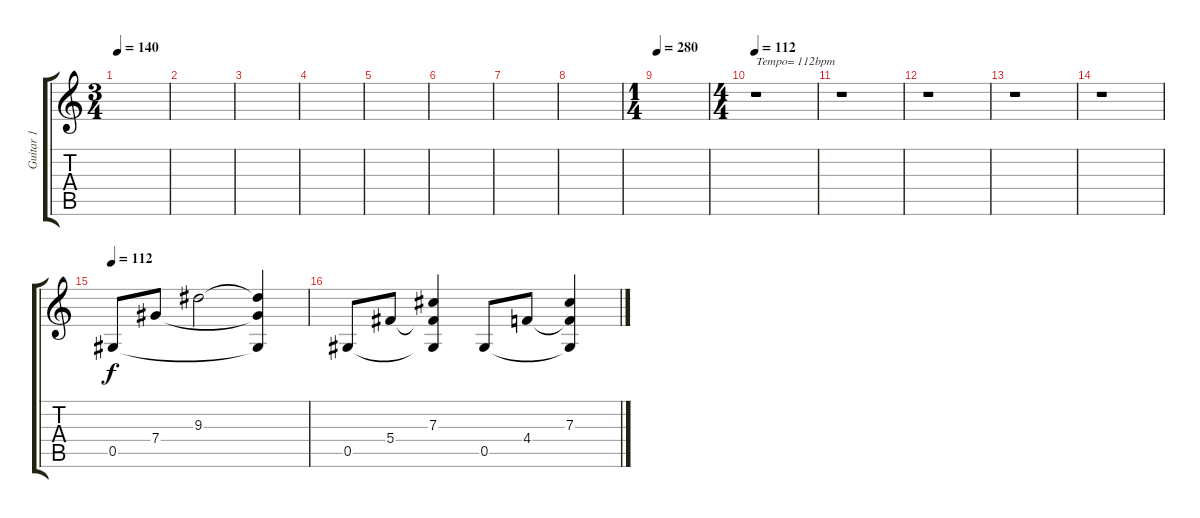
\track ("Guitar 1" "Guitar 1") {instrument acousticguitarsteel}
\staff {score tabs}
\tuning (Eb4 Bb3 Gb3 Db3 Ab2 Eb2) {hide}
\ts (3 4)
\tempo 140
\clef g2
\ks c
|
|
|
|
|
|
|
|
\ts (1 4)
\tempo 280
|
\ts (4 4)
\tempo 112
r.1{txt "Tempo= 112bpm"} |
r.1 |
r.1 |
r.1 |
r.1 |
\tempo 112
0.5.8 7.4.8 9.3.2 (9.3{t} 7.4{t} 0.5{t}).4 |
0.5.8 5.4.8 (7.3 5.4{t} 0.5{t}).4 0.5.8 4.4.8 (7.3 4.4{t} 0.5{t}).4
